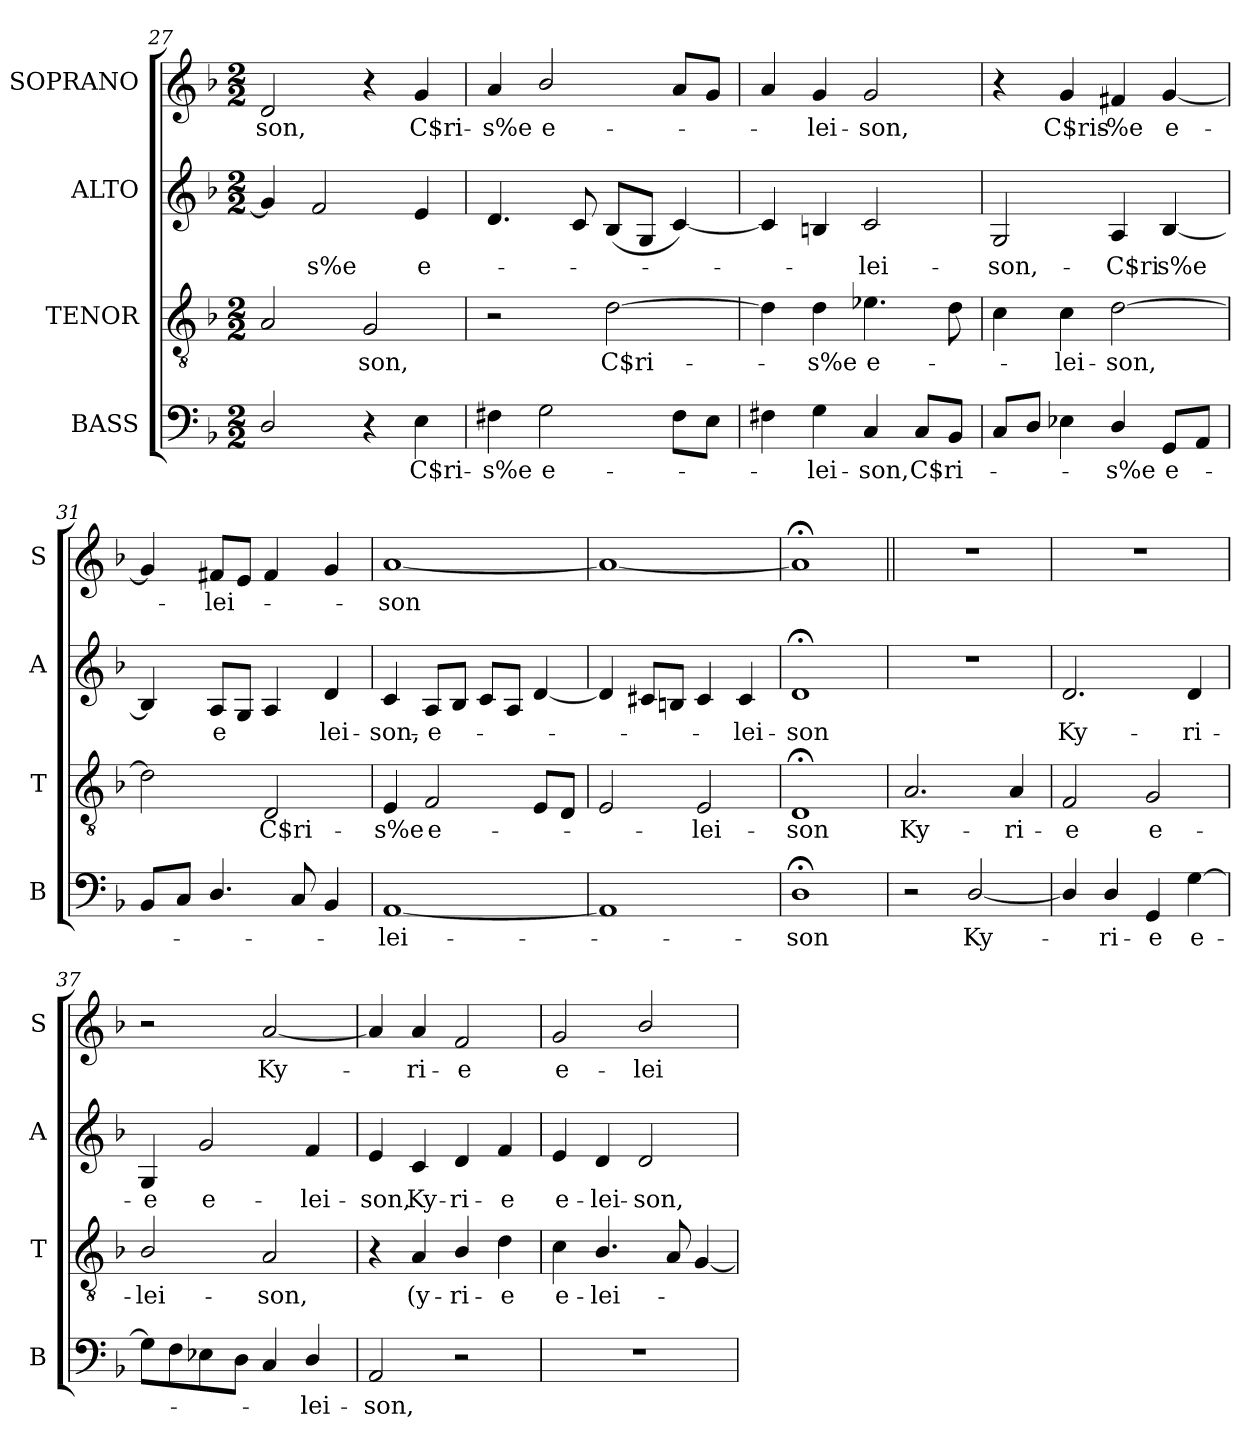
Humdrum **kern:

**kern	**text	**kern	**text	**kern	**text	**kern	**text
*part4	*part4	*part3	*part3	*part2	*part2	*part1	*part1
*staff4	*staff4	*staff3	*staff3	*staff2	*staff2	*staff1	*staff1
*I"BASS	*	*I"TENOR	*	*I"ALTO	*	*I"SOPRANO	*
*I'B	*	*I'T	*	*I'A	*	*I'S	*
*clefF4	*	*clefGv2	*	*clefG2	*	*clefG2	*
*k[b-]	*	*k[b-]	*	*k[b-]	*	*k[b-]	*
*F:	*	*F:	*	*F:	*	*F:	*
*M2/2	*	*M2/2	*	*M2/2	*	*M2/2	*
=27	=27	=27	=27	=27	=27	=27	=27
!	!	!	!	!	!	!	!LO:LY:b:cj
2D/	.	2A/	.	4g/]	.	2d/	-son,
!	!	!	!	!	!LO:LY:b:cj	!	!
.	.	.	.	2f/	s%e	.	.
!	!	!	!LO:LY:b:cj	!	!	!	!
4r	.	2G/	-son,	.	.	4r	.
!	!LO:LY:b:cj	!	!	!	!LO:LY:b:rj	!	!LO:LY:b:cj
4E\	C$ri-	.	.	4e/	e-	4g/	C$ri-
=28	=28	=28	=28	=28	=28	=28	=28
!	!LO:LY:b:cj	!	!	!	!	!	!LO:LY:b:cj
4F#X\	-s%e	2r	.	4.d/	.	4a/	-s%e
!	!LO:LY:b:rj	!	!	!	!	!	!LO:LY:b:rj
2G\	e-	.	.	.	.	2b-/	e-
.	.	.	.	8c/	.	.	.
!	!	!	!LO:LY:b	!	!	!	!
.	.	[>2d\	C$ri-	(>8B-/L	.	.	.
.	.	.	.	8G/J	.	.	.
8F#\L	.	.	.	[<4c/)	.	8a/L	.
8E\J	.	.	.	.	.	8g/J	.
=29	=29	=29	=29	=29	=29	=29	=29
4F#X\	.	4d\]	.	4c/]	.	4a/	.
!	!LO:LY:b:cj	!	!LO:LY:b:cj	!	!	!	!LO:LY:b:cj
4G\	-lei-	4d\	-s%e	4Bn/	.	4g/	-lei-
!	!LO:LY:b:cj	!	!LO:LY:b:rj	!	!LO:LY:b:cj	!	!LO:LY:b:cj
4C/	-son,	4.e-X\	e-	2c/	-lei-	2g/	-son,
!	!LO:LY:b	!	!	!	!	!	!
8C/L	C$ri-	.	.	.	.	.	.
8BB-/J	.	8d\	.	.	.	.	.
=30	=30	=30	=30	=30	=30	=30	=30
!	!	!	!	!	!LO:LY:b:cj	!	!
8C/L	.	4c\	.	2G/	-son,-	4r	.
8D/J	.	.	.	.	.	.	.
!	!	!	!LO:LY:b:cj	!	!	!	!LO:LY:b:cj
4E-X\	.	4c\	-lei-	.	.	4g/	C$ris-
!	!LO:LY:b:cj	!	!LO:LY:b	!	!LO:LY:b:cj	!	!LO:LY:b:cj
4D/	-s%e	[<2d\	-son,	4A/	-C$ri	4f#X/	-%e
!	!LO:LY:b:rj	!	!	!	!LO:LY:b:cj	!	!LO:LY:b:rj
8GG/L	e-	.	.	[>4B-/	s%e	[>4g/	e-
8AA/J	.	.	.	.	.	.	.
!!LO:LB:g=z
=31	=31	=31	=31	=31	=31	=31	=31
!	!	!	!	!	!	!LO:TX:a:t="!	!
*	*	*	*	*^	*	*^	*
8BB-/L	.	2d\]	.	4B-/]	8...ryy	.	4g/]	16ryy	.
.	.	.	.	.	.	.	.	2...ryy	.
8C/J	.	.	.	.	.	.	.	.	.
.	.	.	.	.	2ryy	.	.	.	.
!	!	!	!	!	!	!LO:LY:b:rj	!	!	!LO:LY:b:cj
4.D/	.	.	.	8A/L	.	e	8f#X/L	.	-lei-
.	.	.	.	8G/J	.	.	8e/J	.	.
!	!	!	!LO:LY:b:cj	!	!	!	!	!	!
.	.	2D/	C$ri-	4A/	.	.	4f#/	.	.
8C/	.	.	.	.	.	.	.	.	.
.	.	.	.	.	4ryy	.	.	.	.
!	!	!	!	!	!	!LO:LY:b:cj	!	!	!
4BB-/	.	.	.	4d/	.	lei-	4g/	.	.
.	.	.	.	.	64ryy	.	.	.	.
=32	=32	=32	=32	=32	=32	=32	=32	=32	=32
!	!LO:LY:b:cj	!	!LO:LY:b:cj	!	!	!LO:LY:b:cj	!	!	!LO:LY:b:cj
*	*	*	*	*v	*v	*	*	*	*
*	*	*	*	*	*	*v	*v	*
[<1AA	-lei-	4E/	-s%e	4c/	-son,-	[<1a	-son
!	!	!	!LO:LY:b:rj	!	!LO:LY:b:rj	!	!
.	.	2F/	e-	8A/L	-e-	.	.
.	.	.	.	8B-/J	.	.	.
.	.	.	.	8c/L	.	.	.
.	.	.	.	8A/J	.	.	.
.	.	8E/L	.	[<4d/	.	.	.
.	.	8D/J	.	.	.	.	.
=33	=33	=33	=33	=33	=33	=33	=33
1AA]	.	2E/	.	4d/]	.	1a_<	.
.	.	.	.	8c#X/L	.	.	.
.	.	.	.	8Bn/J	.	.	.
!	!	!	!LO:LY:b:cj	!	!	!	!
.	.	2E/	-lei-	4c#/	.	.	.
!	!	!	!	!	!LO:LY:b:cj	!	!
.	.	.	.	4c#/	-lei-	.	.
=34	=34	=34	=34	=34	=34	=34	=34
!	!LO:LY:b:cj	!	!LO:LY:b:cj	!	!LO:LY:b:cj	!	!
1D;<	-son	1D;<	-son	1d;<	-son	1a;<]	.
=35	=35||	=35	=35||	=35	=35||	=35||	=35||
!	!	!	!LO:LY:b:cj	!	!	!	!
2r	.	2.A/	Ky-	1r	.	1r	.
!	!LO:LY:b:cj	!	!	!	!	!	!
[<2D/	Ky-	.	.	.	.	.	.
!	!	!	!LO:LY:b:cj	!	!	!	!
.	.	4A/	-ri-	.	.	.	.
=36	=36	=36	=36	=36	=36	=36	=36
!	!	!	!LO:LY:b:cj	!	!LO:LY:b:cj	!	!
4D/]	.	2F/	-e	2.d/	Ky-	1r	.
!	!LO:LY:b:cj	!	!	!	!	!	!
4D/	-ri-	.	.	.	.	.	.
!	!LO:LY:b:cj	!	!LO:LY:b:cj	!	!	!	!
4GG/	-e	2G/	e-	.	.	.	.
!	!LO:LY:b:rj	!	!	!	!LO:LY:b:cj	!	!
[<4G\	e-	.	.	4d/	-ri-	.	.
!!LO:PB:g=z
=37	=37	=37	=37	=37	=37	=37	=37
!	!	!	!LO:LY:b:cj	!	!LO:LY:b:cj	!	!
*^	*	*	*	*	*	*	*
8G\L]	4ryy	.	2B-/	-lei-	4G/	-e	2r	.
8F\	.	.	.	.	.	.	.	.
!	!	!	!	!	!	!LO:LY:b:cj	!	!
8E-X\	32ryy	.	.	.	2g/	e-	.	.
.	2ryy	.	.	.	.	.	.	.
8D\J	.	.	.	.	.	.	.	.
!	!	!	!	!LO:LY:b:cj	!	!	!	!LO:LY:b:cj
4C/	.	.	2A/	-son,	.	.	[<2a/	Ky-
!	!	!LO:LY:b:cj	!	!	!	!LO:LY:b:cj	!	!
4D/	.	-lei-	.	.	4f/	-lei-	.	.
.	8..ryy	.	.	.	.	.	.	.
=38	=38	=38	=38	=38	=38	=38	=38	=38
!	!	!LO:LY:b:cj	!	!	!	!LO:LY:b:cj	!	!
*v	*v	*	*	*	*	*	*	*
2AA/	-son,	4r	.	4e/	-son,	4a/]	.
!	!	!	!LO:LY:b:cj	!	!LO:LY:b:cj	!	!LO:LY:b:cj
.	.	4A/	(y-	4c/	Ky-	4a/	-ri-
!	!	!	!LO:LY:b:cj	!	!LO:LY:b:cj	!	!LO:LY:b:cj
2r	.	4B-/	-ri-	4d/	-ri-	2f/	-e
!	!	!	!LO:LY:b:cj	!	!LO:LY:b:cj	!	!
.	.	4d\	-e	4f/	-e	.	.
=39	=39	=39	=39	=39	=39	=39	=39
!	!	!	!LO:LY:b:cj	!	!LO:LY:b:cj	!	!LO:LY:b:cj
1r	.	4c\	e-	4e/	e-	2g/	e-
!	!	!	!LO:LY:b:cj	!	!LO:LY:b:cj	!	!
.	.	4.B-/	-lei-	4d/	-lei-	.	.
!	!	!	!	!	!LO:LY:b:cj	!	!LO:LY:b:cj
.	.	.	.	2d/	-son,	2b-/	-lei-
.	.	8A/	.	.	.	.	.
.	.	[<4G/	.	.	.	.	.
=	=	=	=	=	=	=	=
*-	*-	*-	*-	*-	*-	*-	*-
